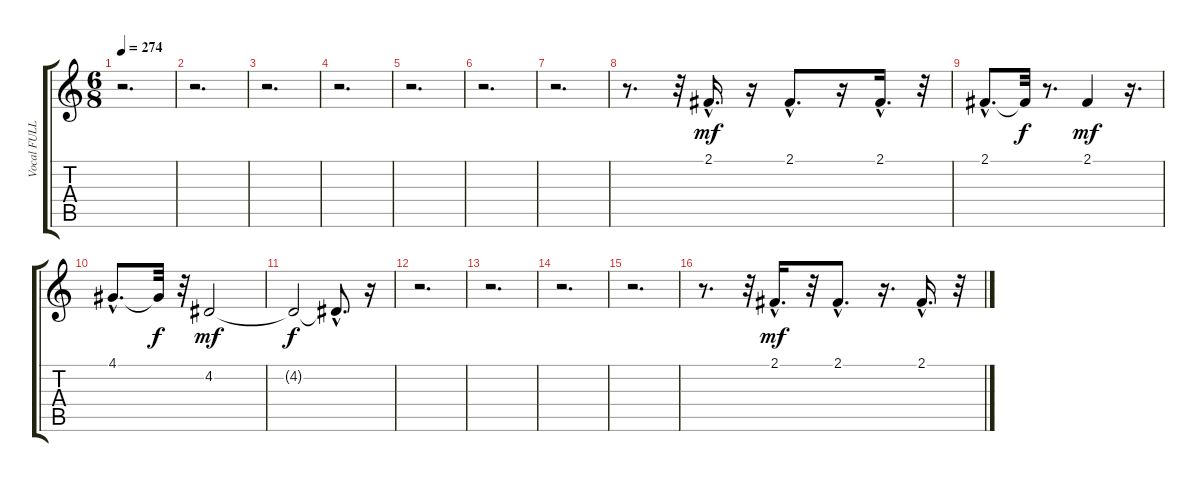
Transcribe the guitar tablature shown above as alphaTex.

\track ("Vocal FULL" "Vocal FULL") {instrument viola}
\staff {score tabs}
\tuning (E4 B3 G3 D3 A2 E2) {hide}
\ts (6 8)
\tempo 274
\clef g2
\ks c
r.2{d dy f} |
r.2{d} |
r.2{d} |
r.2{d} |
r.2{d} |
r.2{d} |
r.2{d} |
r.8{d} r.32 2.1{hac}.16{d dy mf} r.16 2.1{hac}.8{d} r.16 2.1{hac}.16{d} r.32 |
2.1{hac}.8{d} 2.1{t}.32{dy f} r.8{d} 2.1.4{dy mf} r.16{d} |
4.1{hac}.8{d} 4.1{t}.32{dy f} r.32 4.2.2{dy mf} |
4.2{t}.2{dy f} 4.2{hac t}.8{d} r.16 |
r.2{d} |
r.2{d} |
r.2{d} |
r.2{d} |
r.8{d} r.32 2.1{hac}.16{d dy mf} r.32 2.1{hac}.8{d} r.16{d} 2.1{hac}.16{d} r.32
